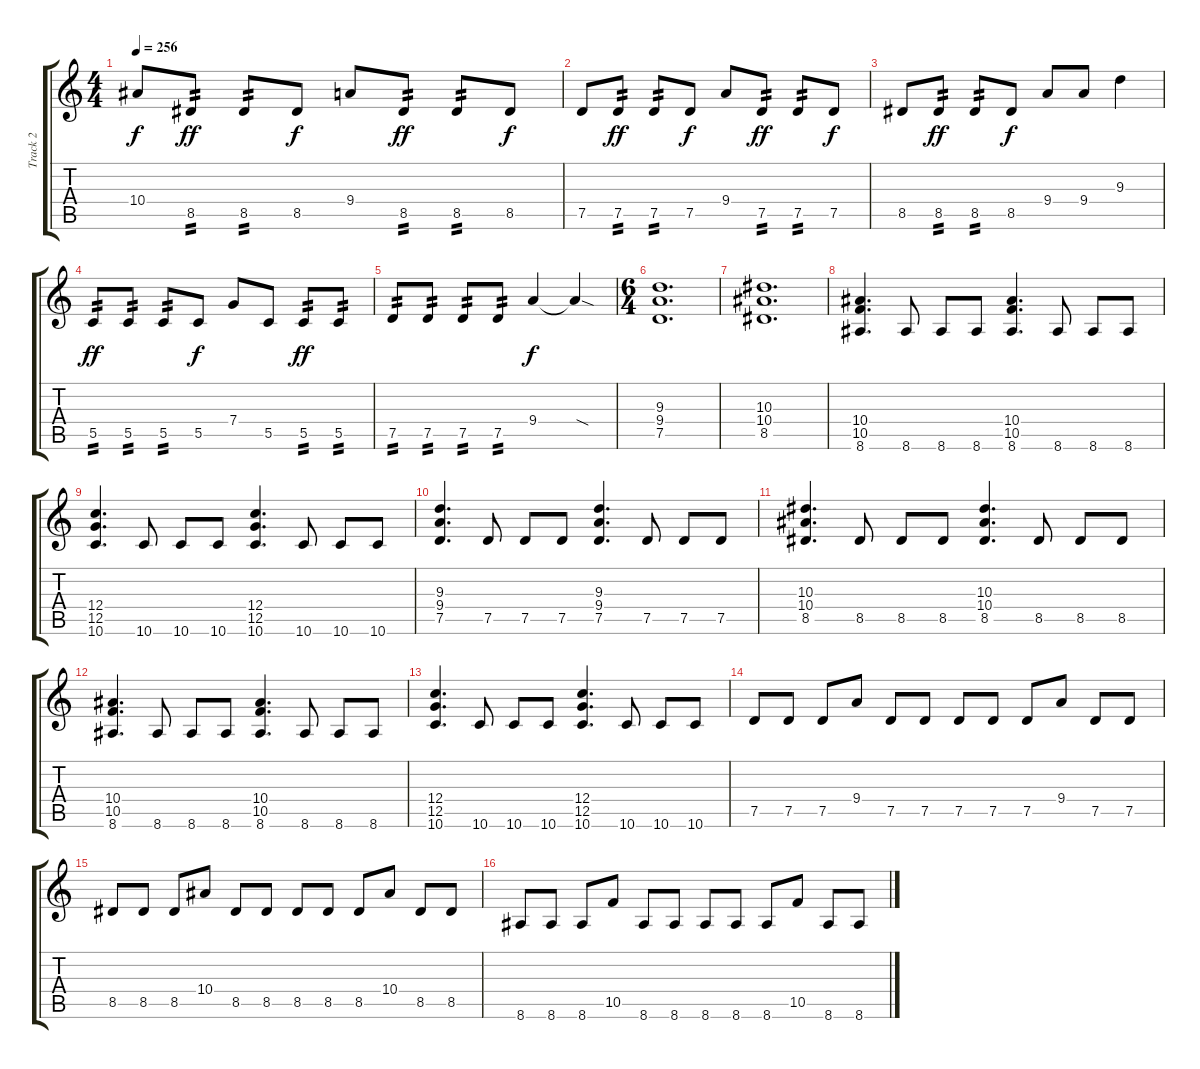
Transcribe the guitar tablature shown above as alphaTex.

\track ("Track 2" "Track 2") {instrument distortionguitar}
\staff {score tabs}
\tuning (D4 A3 F3 C3 G2 D2) {hide}
\ts (4 4)
\tempo 256
\clef g2
\ks c
10.4.8{dy f} 8.5.8{tp 2 dy ff} 8.5.8{tp 2} 8.5.8{dy f} 9.4.8 8.5.8{tp 2 dy ff} 8.5.8{tp 2} 8.5.8{dy f} |
7.5.8 7.5.8{tp 2 dy ff} 7.5.8{tp 2} 7.5.8{dy f} 9.4.8 7.5.8{tp 2 dy ff} 7.5.8{tp 2} 7.5.8{dy f} |
8.5.8 8.5.8{tp 2 dy ff} 8.5.8{tp 2} 8.5.8{dy f} 9.4.8 9.4.8 9.3.4 |
5.5.8{tp 2 dy ff} 5.5.8{tp 2} 5.5.8{tp 2} 5.5.8{dy f} 7.4.8 5.5.8 5.5.8{tp 2 dy ff} 5.5.8{tp 2} |
7.5.8{tp 2} 7.5.8{tp 2} 7.5.8{tp 2} 7.5.8{tp 2} 9.4.4{dy f} 9.4{sod t}.4 |
\ts (6 4)
(9.3 9.4 7.5).1{d} |
(10.3 10.4 8.5).1{d} |
(10.4 10.5 8.6).4{d} 8.6.8 8.6.8 8.6.8 (10.4 10.5 8.6).4{d} 8.6.8 8.6.8 8.6.8 |
(12.4 12.5 10.6).4{d} 10.6.8 10.6.8 10.6.8 (12.4 12.5 10.6).4{d} 10.6.8 10.6.8 10.6.8 |
(9.3 9.4 7.5).4{d} 7.5.8 7.5.8 7.5.8 (9.3 9.4 7.5).4{d} 7.5.8 7.5.8 7.5.8 |
(10.3 10.4 8.5).4{d} 8.5.8 8.5.8 8.5.8 (10.3 10.4 8.5).4{d} 8.5.8 8.5.8 8.5.8 |
(10.4 10.5 8.6).4{d} 8.6.8 8.6.8 8.6.8 (10.4 10.5 8.6).4{d} 8.6.8 8.6.8 8.6.8 |
(12.4 12.5 10.6).4{d} 10.6.8 10.6.8 10.6.8 (12.4 12.5 10.6).4{d} 10.6.8 10.6.8 10.6.8 |
7.5.8 7.5.8 7.5.8 9.4.8 7.5.8 7.5.8 7.5.8 7.5.8 7.5.8 9.4.8 7.5.8 7.5.8 |
8.5.8 8.5.8 8.5.8 10.4.8 8.5.8 8.5.8 8.5.8 8.5.8 8.5.8 10.4.8 8.5.8 8.5.8 |
8.6.8 8.6.8 8.6.8 10.5.8 8.6.8 8.6.8 8.6.8 8.6.8 8.6.8 10.5.8 8.6.8 8.6.8
